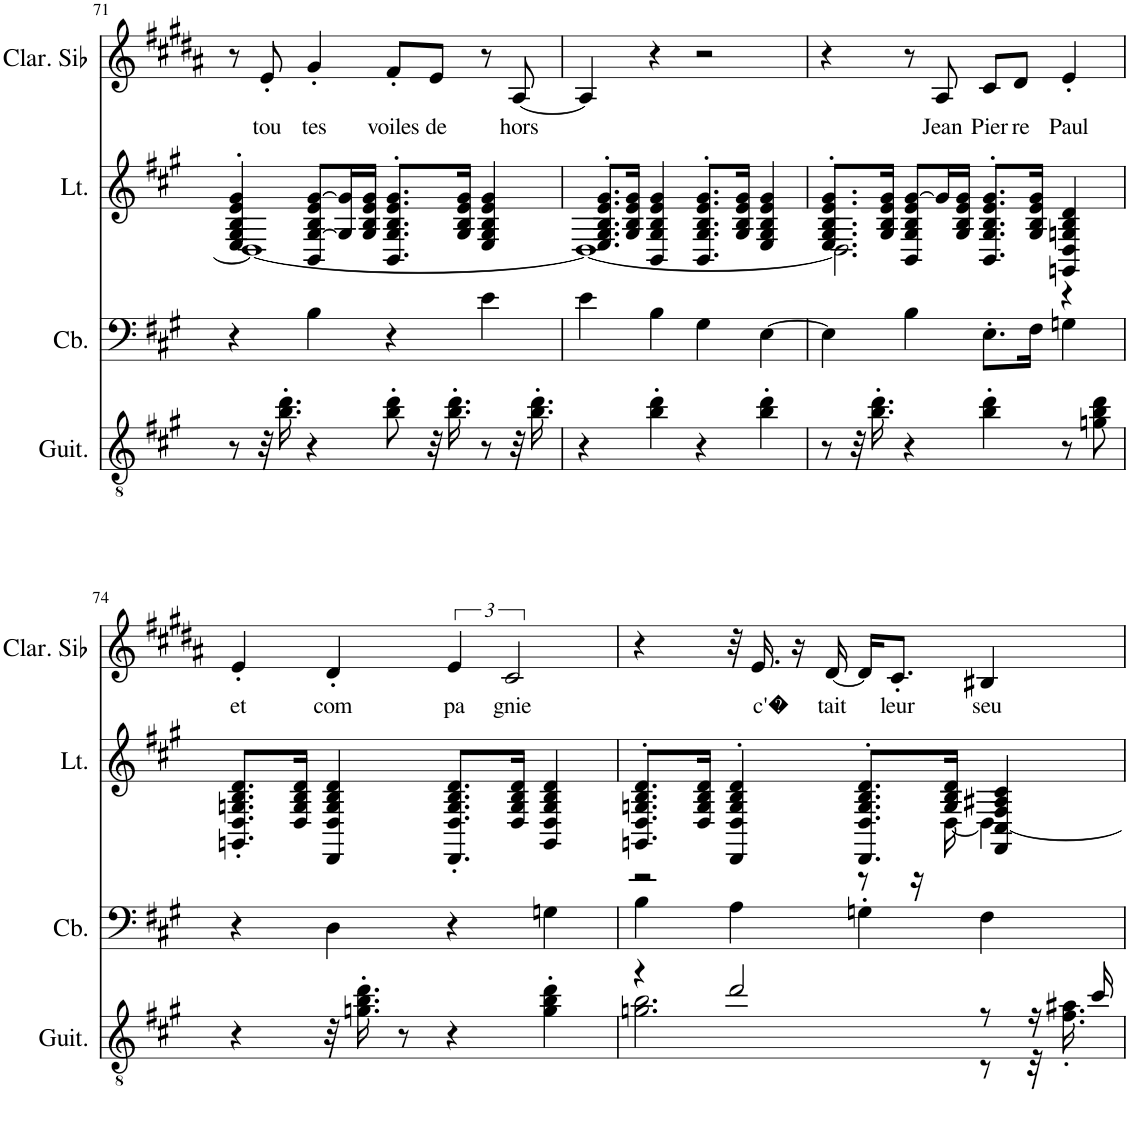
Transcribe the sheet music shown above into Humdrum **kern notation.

**kern	**kern	**kern	**kern	**text
*part4	*part3	*part2	*part1	*part1
*staff4	*staff3	*staff2	*staff1	*staff1
*I"Guitare acoustique, Gtr Jazz	*I"Contrebasse, CtreBass	*I"Luth, Gtr Acc	*I"Clarinette en Sib	*
*I'Guit.	*I'Cb.	*I'Lt.	*I'Clar. Sib	*
!!LO:PB:g=z
*clefGv2	*clefF4	*clefG2	*clefG2	*
*	*Trd7c12	*	*Trd1c2	*
*k[f#c#g#]	*k[f#c#g#]	*k[f#c#g#]	*k[f#c#g#d#a#]	*
*M4/4	*M4/4	*M4/4	*M4/4	*
=71	=71	=71	=71	=71
*	*	*^	*	*
8r	4r	4E/' 4G#/' 4B/' 4e/' 4g#/'	1D_	8r	.
!	!	!	!	!	!LO:LY:b
32r	.	.	.	8e'/	tou
16.b\' 16.dd\'	.	.	.	.	.
!	!	!	!	!	!LO:LY:b
4r	4B\	8BB/ [8G#/ 8B/ 8e/ [8g#/L	.	4g#'/	tes
.	.	16G#/] 16g#/]L	.	.	.
.	.	16G#/ 16B/ 16e/ 16g#/JJ	.	.	.
!	!	!	!	!	!LO:LY:b
8b\' 8dd\'	4r	8.BB/' 8.G#/' 8.B/' 8.e/' 8.g#/'L	.	8f#'/L	voiles
!	!	!	!	!	!LO:LY:b
32r	.	.	.	8e/J	de
16.b\' 16.dd\'	.	.	.	.	.
.	.	16G#/ 16B/ 16e/ 16g#/Jk	.	.	.
8r	4e\	4E/ 4G#/ 4B/ 4e/ 4g#/	.	8r	.
!	!	!	!	!	!LO:LY:b
32r	.	.	.	[8A#/	hors
16.b\' 16.dd\'	.	.	.	.	.
=72	=72	=72	=72	=72	=72
4r	4e\	8.E/' 8.G#/' 8.B/' 8.e/' 8.g#/'L	1D_	4A#/]	.
.	.	16G#/ 16B/ 16e/ 16g#/Jk	.	.	.
4b\' 4dd\'	4B\	4BB/ 4G#/ 4B/ 4e/ 4g#/	.	4r	.
4r	4G#\	8.BB/' 8.G#/' 8.B/' 8.e/' 8.g#/'L	.	2r	.
.	.	16G#/ 16B/ 16e/ 16g#/Jk	.	.	.
4b\' 4dd\'	[4E\	4E/ 4G#/ 4B/ 4e/ 4g#/	.	.	.
=73	=73	=73	=73	=73	=73
8r	4E\]	8.E/' 8.G#/' 8.B/' 8.e/' 8.g#/'L	2.D\]	4r	.
32r	.	.	.	.	.
16.b\' 16.dd\'	.	.	.	.	.
.	.	16G#/ 16B/ 16e/ 16g#/Jk	.	.	.
4r	4B\	8BB/ 8G#/ 8B/ 8e/ [8g#/L	.	8r	.
!	!	!	!	!	!LO:LY:b
.	.	16g#/L]	.	8A#/	Jean
.	.	16G#/ 16B/ 16e/ 16g#/JJ	.	.	.
!	!	!	!	!	!LO:LY:b
4b\' 4dd\'	8.E'\L	8.BB/' 8.G#/' 8.B/' 8.e/' 8.g#/'L	.	8c#/L	Pier
!	!	!	!	!	!LO:LY:b
.	.	.	.	8d#/J	re
.	16F#\Jk	16G#/ 16B/ 16e/ 16g#/Jk	.	.	.
!	!	!	!	!	!LO:LY:b
8r	4Gn\	4GGn/ 4D/ 4Gn/ 4B/ 4d/	4r	4e'/	Paul
8gn\ 8b\ 8dd\	.	.	.	.	.
*	*	*v	*v	*	*
!!LO:LB:g=z
=74	=74	=74	=74	=74
!	!	!	!	!LO:LY:b
4r	4r	8.GGn/' 8.D/' 8.Gn/' 8.B/' 8.d/'L	4e'/	et
.	.	16D/ 16G/ 16B/ 16d/Jk	.	.
!	!	!	!	!LO:LY:b
32r	4D\	4DD/ 4D/ 4G/ 4B/ 4d/	4d#'/	com
16.gn\' 16.b\' 16.dd\'	.	.	.	.
8r	.	.	.	.
!	!	!	!	!LO:LY:b
4r	4r	8.DD/' 8.D/' 8.G/' 8.B/' 8.d/'L	6e/	pa
!	!	!	!	!LO:LY:b
.	.	.	3c#/	gnie
.	.	16D/ 16G/ 16B/ 16d/Jk	.	.
4g\' 4b\' 4dd\'	4Gn\	4GG/ 4D/ 4G/ 4B/ 4d/	.	.
=75	=75	=75	=75	=75
*^	*	*^	*	*
4r	2.gn\ 2.b\	4B\	8.GGn/' 8.D/' 8.Gn/' 8.B/' 8.d/'L	2r	4r	.
.	.	.	16D/ 16G/ 16B/ 16d/Jk	.	.	.
2dd/	.	4A\	4DD/' 4D/' 4G/' 4B/' 4d/'	.	32r	.
!	!	!	!	!	!	!LO:LY:b
.	.	.	.	.	16.e/	c'�
.	.	.	.	.	16r	.
!	!	!	!	!	!	!LO:LY:b
.	.	.	.	.	[16d#/	tait
.	.	4Gn'\	8.DD/' 8.D/' 8.G/' 8.B/' 8.d/'L	8r	16d#/KL]	.
!	!	!	!	!	!	!LO:LY:b
.	.	.	.	.	8.c#'/J	leur
.	.	.	.	16r	.	.
.	.	.	16G/ 16B/ 16d/Jk	[16D\	.	.
!	!	!	!	!	!	!LO:LY:b
8r	8r	4F#\	4FF#/ 4C#/ 4F#/ 4A#X/ 4c#/	4D\_	4B#X/	seu
16r	32r	.	.	.	.	.
.	16.f#\' 16.a#X\'	.	.	.	.	.
16cc#/	.	.	.	.	.	.
*v	*v	*	*v	*v	*	*
=	=	=	=	=
*-	*-	*-	*-	*-
